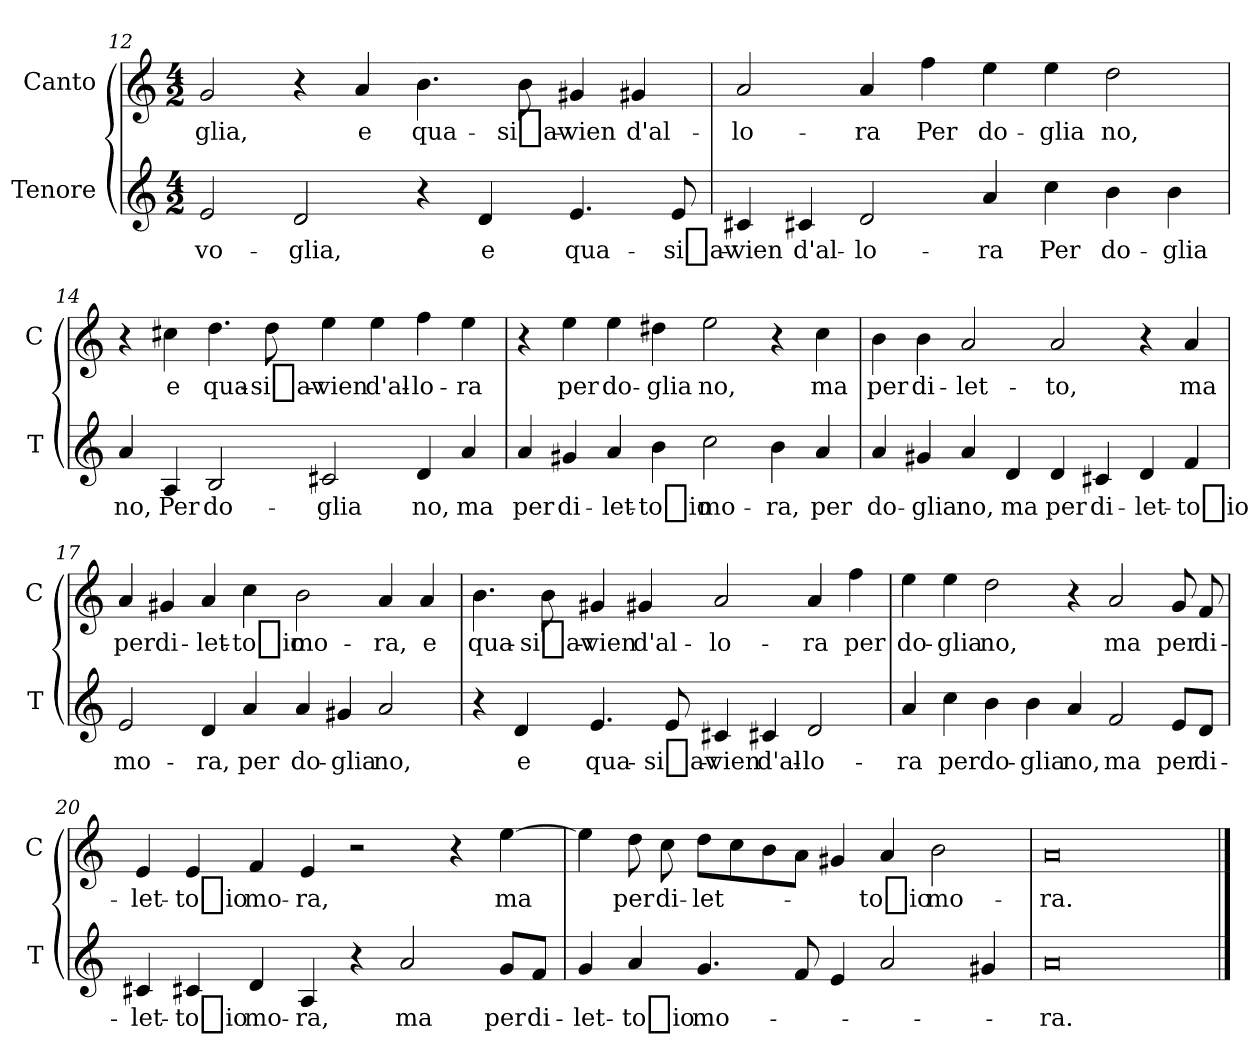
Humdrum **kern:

**kern	**text	**kern	**text
*part2	*part2	*part1	*part1
*staff2	*staff2	*staff1	*staff1
*I"Tenore	*	*I"Canto	*
*I'T	*	*I'C	*
*clefG2	*	*clefG2	*
*k[]	*	*k[]	*
*C:	*	*C:	*
*M4/2	*	*M4/2	*
=12	=12	=12	=12
2e	vo-	2g	-glia,
2d	-glia,	4r	.
.	.	4a	e
4r	.	4.b	qua-
4d	e	.	.
.	.	8b	-si_av-
4.e	qua-	4g#X	-vien
.	.	4g#X	d'al-
8e	-si_av-	.	.
=13	=13	=13	=13
4c#X	-vien	2a	-lo-
4c#X	d'al-	.	.
2d	-lo-	4a	-ra
.	.	4ff	Per
4a	-ra	4ee	do-
4cc	Per	4ee	-glia
4b	do-	2dd	no,
4b	-glia	.	.
=14	=14	=14	=14
4a	no,	4r	.
4A	Per	4cc#X	e
2B	do-	4.dd	qua-
.	.	8dd	-si_av-
2c#X	-glia	4ee	-vien
.	.	4ee	d'al-
4d	no,	4ff	-lo-
4a	ma	4ee	-ra
=15	=15	=15	=15
4a	per	4r	.
4g#X	di-	4ee	per
4a	-let-	4ee	do-
4b	-to_io	4dd#X	-glia
2cc	mo-	2ee	no,
4b	-ra,	4r	.
4a	per	4cc	ma
=16	=16	=16	=16
4a	do-	4b	per
4g#X	-glia	4b	di-
4a	no,	2a	-let-
4d	ma	.	.
4d	per	2a	-to,
4c#X	di-	.	.
4d	-let-	4r	.
4f	-to_io	4a	ma
=17	=17	=17	=17
2e	mo-	4a	per
.	.	4g#X	di-
4d	-ra,	4a	-let-
4a	per	4cc	-to_io
4a	do-	2b	mo-
4g#X	-glia	.	.
2a	no,	4a	-ra,
.	.	4a	e
=18	=18	=18	=18
4r	.	4.b	qua-
4d	e	.	.
.	.	8b	-si_av-
4.e	qua-	4g#X	-vien
.	.	4g#X	d'al-
8e	-si_av-	.	.
4c#X	-vien	2a	-lo-
4c#X	d'al-	.	.
2d	-lo-	4a	-ra
.	.	4ff	per
=19	=19	=19	=19
4a	-ra	4ee	do-
4cc	per	4ee	-glia
4b	do-	2dd	no,
4b	-glia	.	.
4a	no,	4r	.
2f	ma	2a	ma
8e/L	per	8g	per
8d/J	di-	8f	di-
=20	=20	=20	=20
4c#X	-let-	4e	-let-
4c#X	-to_io	4e	-to_io
4d	mo-	4f	mo-
4A	-ra,	4e	-ra,
4r	.	2r	.
2a	ma	.	.
.	.	4r	.
8g/L	per	[4ee	ma
8f/J	di-	.	.
=21	=21	=21	=21
4g	-let-	4ee]	.
4a	-to_io	8dd	per
.	.	8cc	di-
4.g	mo-	8ddL	-let-
.	.	8cc	.
.	.	8b	.
8f	.	8aJ	.
4e	.	4g#X	.
2a	.	4a	-to_io
.	.	2b	mo-
4g#X	.	.	.
=22	=22	=22	=22
0a	-ra.	0a	-ra.
==	==	==	==
*-	*-	*-	*-
